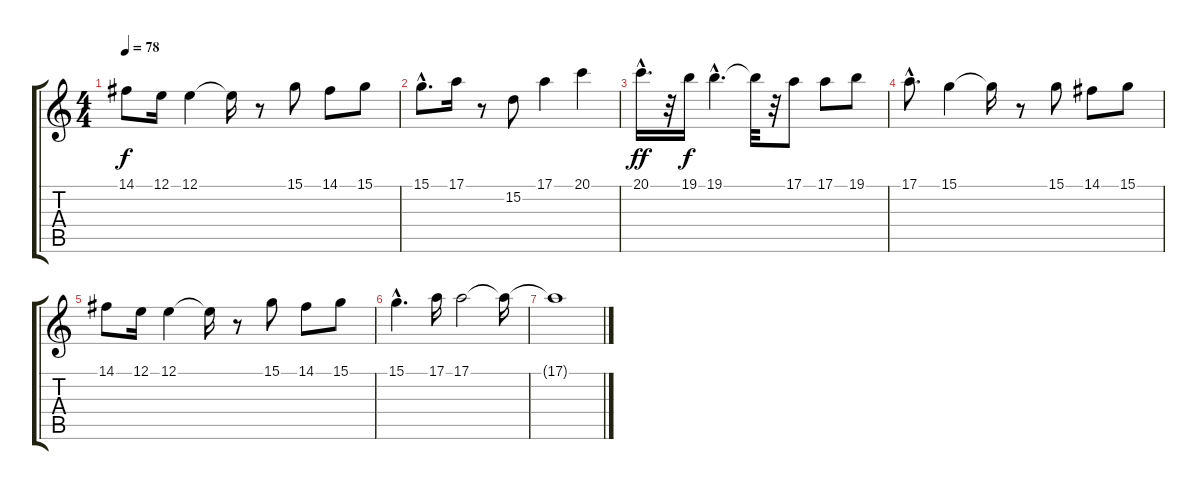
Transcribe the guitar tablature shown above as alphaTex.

\track "" {instrument reedorgan}
\staff {score tabs}
\tuning (E4 B3 G3 D3 A2 E2) {hide}
\ts (4 4)
\tempo 78
\clef g2
\ks c
14.1.8{dy f} 12.1.16 12.1.4 12.1{t}.16 r.8 15.1.8 14.1.8 15.1.8 |
15.1{hac}.8{d} 17.1.16 r.8 15.2.8 17.1.4 20.1.4 |
20.1{hac}.16{d dy ff} r.32 19.1.16{dy f} 19.1{hac}.4{d} 19.1{t}.32 r.32 17.1.8 17.1.8 19.1.8 |
17.1{hac}.8{d} 15.1.4 15.1{t}.16 r.8 15.1.8 14.1.8 15.1.8 |
14.1.8 12.1.16 12.1.4 12.1{t}.16 r.8 15.1.8 14.1.8 15.1.8 |
15.1{hac}.4{d} 17.1.16 17.1.2 17.1{t}.16 |
17.1{t}.1
